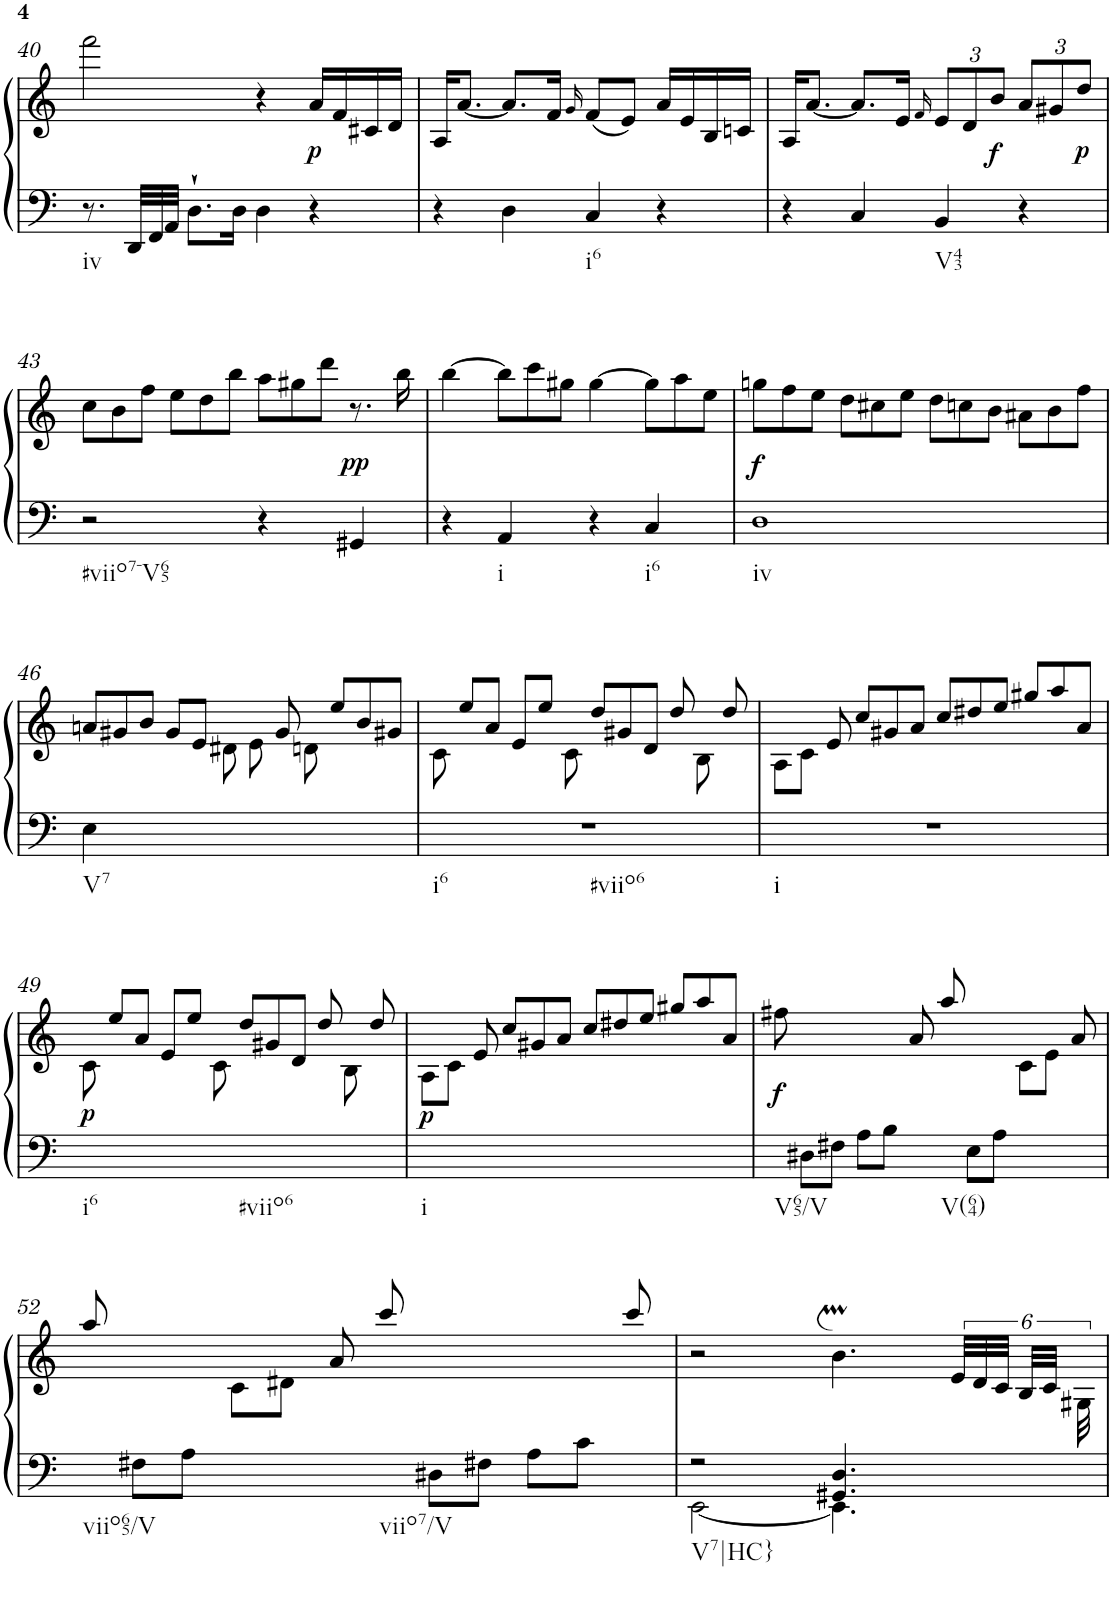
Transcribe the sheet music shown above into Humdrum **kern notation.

**kern	**kern	**dynam
*part1	*part1	*part1
*staff2	*staff1	*staff1/2
*I"Harpsichord	*	*
*I'Hch.	*	*
!!LO:PB:g=z
*clefF4	*clefG2	*
*k[]	*k[]	*
*M4/4	*M4/4	*
*met(c)	*met(c)	*
=40	=40	=40
8.r	2fff\	.
*Xtuplet	*	*
48DD/LLL	.	.
48FF/	.	.
48AA/JJJ	.	.
8.D`\L	.	.
16D\Jk	.	.
4D\	4r	.
!	!	!LO:DY:b
4r	16a/LL	p
.	16f/	.
.	16c#X/	.
.	16d/JJ	.
=41	=41	=41
4r	16A/KL	.
.	[8.a/J	.
4D\	8.a/L]	.
.	16f/Jk	.
.	16qg/	.
4C/	(8f/L	.
.	8e/J)	.
4r	16a/LL	.
.	16e/	.
.	16B/	.
.	16cn/JJ	.
=42	=42	=42
4r	16A/KL	.
.	[8.a/J	.
4C/	8.a/L]	.
.	16e/Jk	.
.	16qf/	.
*	*Xbrackettup	*
4BB/	12e/L	.
.	12d/	.
!	!	!LO:DY:b
.	12b/J	f
4r	12a/L	.
.	12g#X/	.
!	!	!LO:DY:b
.	12dd/J	p
!!LO:LB:g=z
=43	=43	=43
*	*Xtuplet	*
2r	12cc\L	.
.	12b\	.
.	12ff\J	.
.	12ee\L	.
.	12dd\	.
.	12bb\J	.
4r	12aa\L	.
.	12gg#X\	.
.	12ddd\J	.
!	!	!LO:DY:b
4GG#X/	8.r	pp
.	16bb\	.
=44	=44	=44
4r	[4bb\	.
4AA/	12bb\L]	.
.	12ccc\	.
.	12gg#X\J	.
4r	[4gg#\	.
4C/	12gg#\L]	.
.	12aa\	.
.	12ee\J	.
=45	=45	=45
!	!	!LO:DY:b
1D	12ggn\L	f
.	12ff\	.
.	12ee\J	.
.	12dd\L	.
.	12cc#X\	.
.	12ee\J	.
.	12dd\L	.
.	12ccn\	.
.	12b\J	.
.	12a#X\L	.
.	12b\	.
.	12ff\J	.
!!LO:LB:g=z
=46	=46	=46
4E\	12an/L	.
.	12g#X/	.
.	12b/J	.
2.ryy	12g#/L	.
.	12e/J	.
.	12d#X\	.
.	12e\	.
.	12g#/	.
.	12dn\	.
.	12ee/L	.
.	12b/	.
.	12g#X/J	.
=47	=47	=47
1r	12c\	.
.	12ee/L	.
.	12a/J	.
.	12e/L	.
.	12ee/J	.
.	12c\	.
.	12dd/L	.
.	12g#X/	.
.	12d/J	.
.	12dd/	.
.	12B\	.
.	12dd/	.
=48	=48	=48
1r	12A\L	.
.	12c\J	.
.	12e/	.
.	12cc/L	.
.	12g#X/	.
.	12a/J	.
.	12cc/L	.
.	12dd#X/	.
.	12ee/J	.
.	12gg#X/L	.
.	12aa/	.
.	12a/J	.
!!LO:LB:g=z
=49	=49	=49
!	!	!LO:DY:b
1ryy	12c\	p
.	12ee/L	.
.	12a/J	.
.	12e/L	.
.	12ee/J	.
.	12c\	.
.	12dd/L	.
.	12g#X/	.
.	12d/J	.
.	12dd/	.
.	12B\	.
.	12dd/	.
=50	=50	=50
!	!	!LO:DY:b
1ryy	12A\L	p
.	12c\J	.
.	12e/	.
.	12cc/L	.
.	12g#X/	.
.	12a/J	.
.	12cc/L	.
.	12dd#X/	.
.	12ee/J	.
.	12gg#X/L	.
.	12aa/	.
.	12a/J	.
=51	=51	=51
*^	*	*
!	!	!	!LO:DY:b
12ryy	1ryy	12ff#X\	f
12D#X\L	.	3ryy	.
12F#X\J	.	.	.
12A\L	.	.	.
12B\J	.	.	.
6ryy	.	12a/	.
.	.	12aa/	.
12E\L	.	6ryy	.
12A\J	.	.	.
4ryy	.	12c\L	.
.	.	12e\J	.
.	.	12a/	.
!!LO:LB:g=z
=52	=52	=52	=52
12ryy	1ryy	12aa/	.
12F#X\L	.	6ryy	.
12A\J	.	.	.
3ryy	.	12c\L	.
.	.	12d#X\J	.
.	.	12a/	.
.	.	12ccc/	.
12D#X\L	.	3ryy	.
12F#X\J	.	.	.
12A\L	.	.	.
12c\J	.	.	.
12ryy	.	12ccc/	.
=53	=53	=53	=53
2r	[<2EE\	2r	.
4.GG#X/ 4.D/	4.EE\]	4.bm\	.
*	*	*tuplet	*
*	*	*brackettup	*
8ryy	8ryy	48e/LLL	.
.	.	48d/	.
.	.	48c/JJJ	.
.	.	48B/LLL	.
.	.	48c/JJJ	.
.	.	48G#X\	.
*v	*v	*	*
=	=	=
*-	*-	*-
